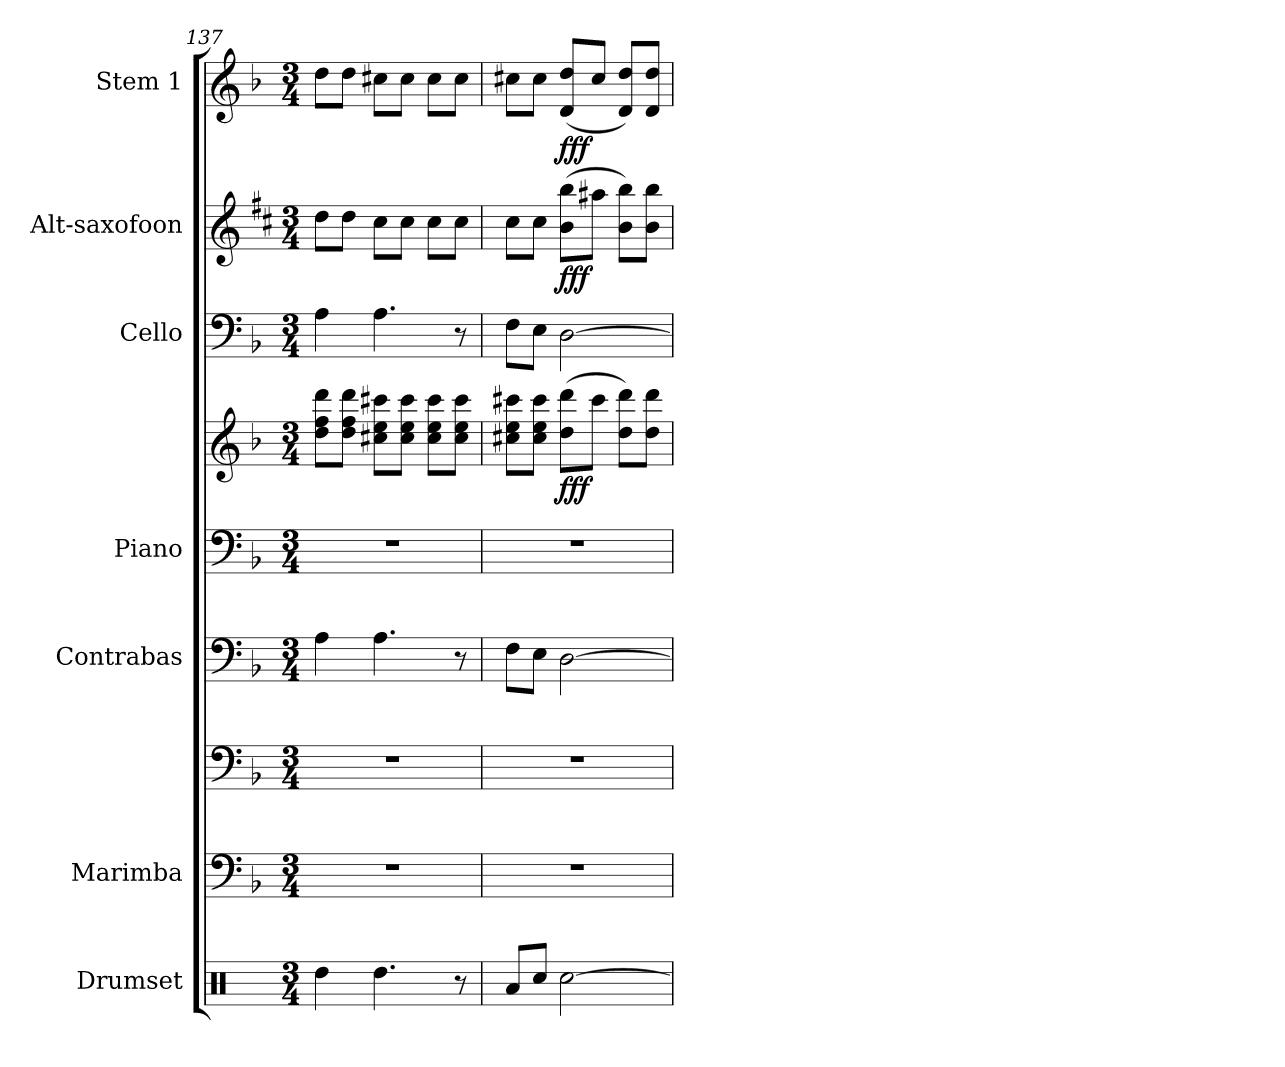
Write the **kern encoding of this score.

**kern	**kern	**kern	**kern	**kern	**kern	**dynam	**kern	**kern	**dynam	**kern	**dynam
*part7	*part6	*part6	*part5	*part4	*part4	*part4	*part3	*part2	*part2	*part1	*part1
*staff9	*staff8	*staff7	*staff6	*staff5	*staff4	*staff4/5	*staff3	*staff2	*staff2	*staff1	*staff1
*I"Drumset	*I"Marimba	*	*I"Contrabas	*I"Piano	*	*	*I"Cello	*I"Alt-saxofoon	*	*I"Stem 1	*
*I'D. set	*I'Mrm.	*	*I'Ca. Bs.	*I'Pno.	*	*	*	*I'A. Sax.	*	*I'Stm. 1	*
*clefX	*clefF4	*clefF4	*clefF4	*clefF4	*clefG2	*	*clefF4	*clefG2	*	*clefG2	*
*	*	*	*ITrd7c12	*	*	*	*	*ITrd5c9	*	*	*
*k[]	*k[b-]	*k[b-]	*k[b-]	*k[b-]	*k[b-]	*	*k[b-]	*k[b-]	*	*k[b-]	*
*M3/4	*M3/4	*M3/4	*M3/4	*M3/4	*M3/4	*	*M3/4	*M3/4	*	*M3/4	*
=137	=137	=137	=137	=137	=137	=137	=137	=137	=137	=137	=137
4Rdd\	2.r	2.r	4AA\	2.r	8dd\ 8ff\ 8ddd\L	.	4A\	8f\L	.	8dd\L	.
.	.	.	.	.	8dd\ 8ff\ 8ddd\J	.	.	8f\J	.	8dd\J	.
4.Rdd\	.	.	4.AA\	.	8cc#X\ 8ee\ 8ccc#X\L	.	4.A\	8e\L	.	8cc#X\L	.
.	.	.	.	.	8cc#\ 8ee\ 8ccc#\J	.	.	8e\J	.	8cc#\J	.
.	.	.	.	.	8cc#\ 8ee\ 8ccc#\L	.	.	8e\L	.	8cc#\L	.
8r	.	.	8r	.	8cc#\ 8ee\ 8ccc#\J	.	8r	8e\J	.	8cc#\J	.
=138	=138	=138	=138	=138	=138	=138	=138	=138	=138	=138	=138
8Ra/L	2.r	2.r	8FF\L	2.r	8cc#X\ 8ee\ 8ccc#X\L	.	8F\L	8e\L	.	8cc#X\L	.
8Rcc/J	.	.	8EE\J	.	8cc#\ 8ee\ 8ccc#\J	.	8E\J	8e\J	.	8cc#\J	.
!	!	!	!	!	!	!LO:DY:b	!	!	!LO:DY:b	!	!LO:DY:b
[2Rcc\	.	.	[2DD\	.	(>8dd\ 8ddd\L	fff	[2D\	(>8d\ 8dd\L	fff	(<8d/ 8dd/L	fff
.	.	.	.	.	8ccc#\J	.	.	8cc#X\J	.	8cc#/J	.
.	.	.	.	.	8dd\ 8ddd\L)	.	.	8d\ 8dd\L)	.	8d/ 8dd/L)	.
.	.	.	.	.	8dd\ 8ddd\J	.	.	8d\ 8dd\J	.	8d/ 8dd/J	.
=	=	=	=	=	=	=	=	=	=	=	=
*-	*-	*-	*-	*-	*-	*-	*-	*-	*-	*-	*-
